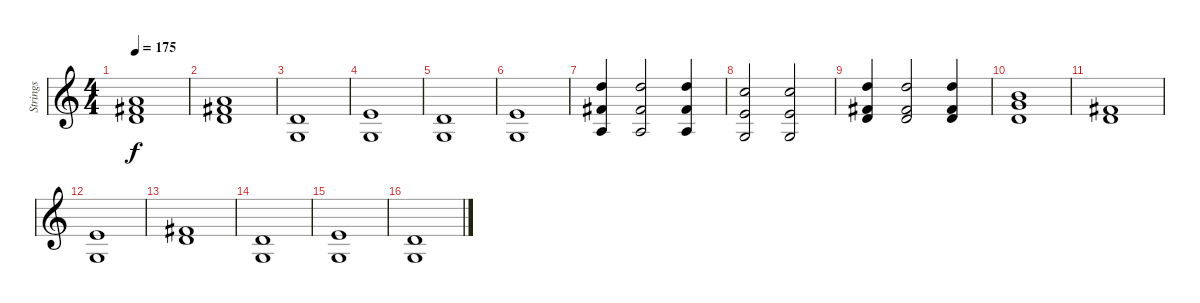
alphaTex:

\track ("Strings" "Strings") {instrument violin}
\staff {score}
\tuning (E5 A4 D4 G3) {hide}
\ts (4 4)
\tempo 175
\clef g2
\ks c
(0.2 4.3 7.4).1{dy f} |
(0.2 4.3 7.4).1 |
(0.3 0.4).1 |
(2.3 0.4).1 |
(0.3 0.4).1 |
(2.3 0.4).1 |
(5.2 4.3 2.4).4 (5.2 4.3 2.4).2 (5.2 4.3 2.4).4 |
(3.2 2.3 0.4).2 (3.2 2.3 0.4).2 |
(5.2 4.3 7.4).4 (5.2 4.3 7.4).2 (5.2 4.3 7.4).4 |
(2.2 5.3 7.4).1 |
(4.3 7.4).1 |
(2.3 0.4).1 |
(4.3 7.4).1 |
(0.3 0.4).1 |
(2.3 0.4).1 |
(0.3 0.4).1
